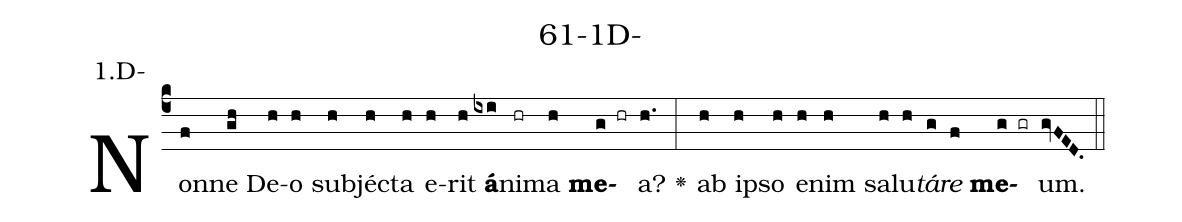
name: 61-1D-;
annotation: 1.D-;
%%
(c4)Non(f)ne(gh) De(h)o(h) sub(h)jéc(h)ta(h) e(h)rit(h) <b>á</b>(ixi)ni(hr)ma(h) <b>me</b>(g hr)a?(h.) <v>\greheightstar</v>(:) ab(h) ip(h)so(h) e(h)nim(h) sa(h)lu(h)<i>tá</i>(g)<i>re</i>(f) <b>me</b>(g gr)um.(gvFED.) (::)


%E(h) u(h) o(g) u(f) a(g) e.(gvFED.) (::)
